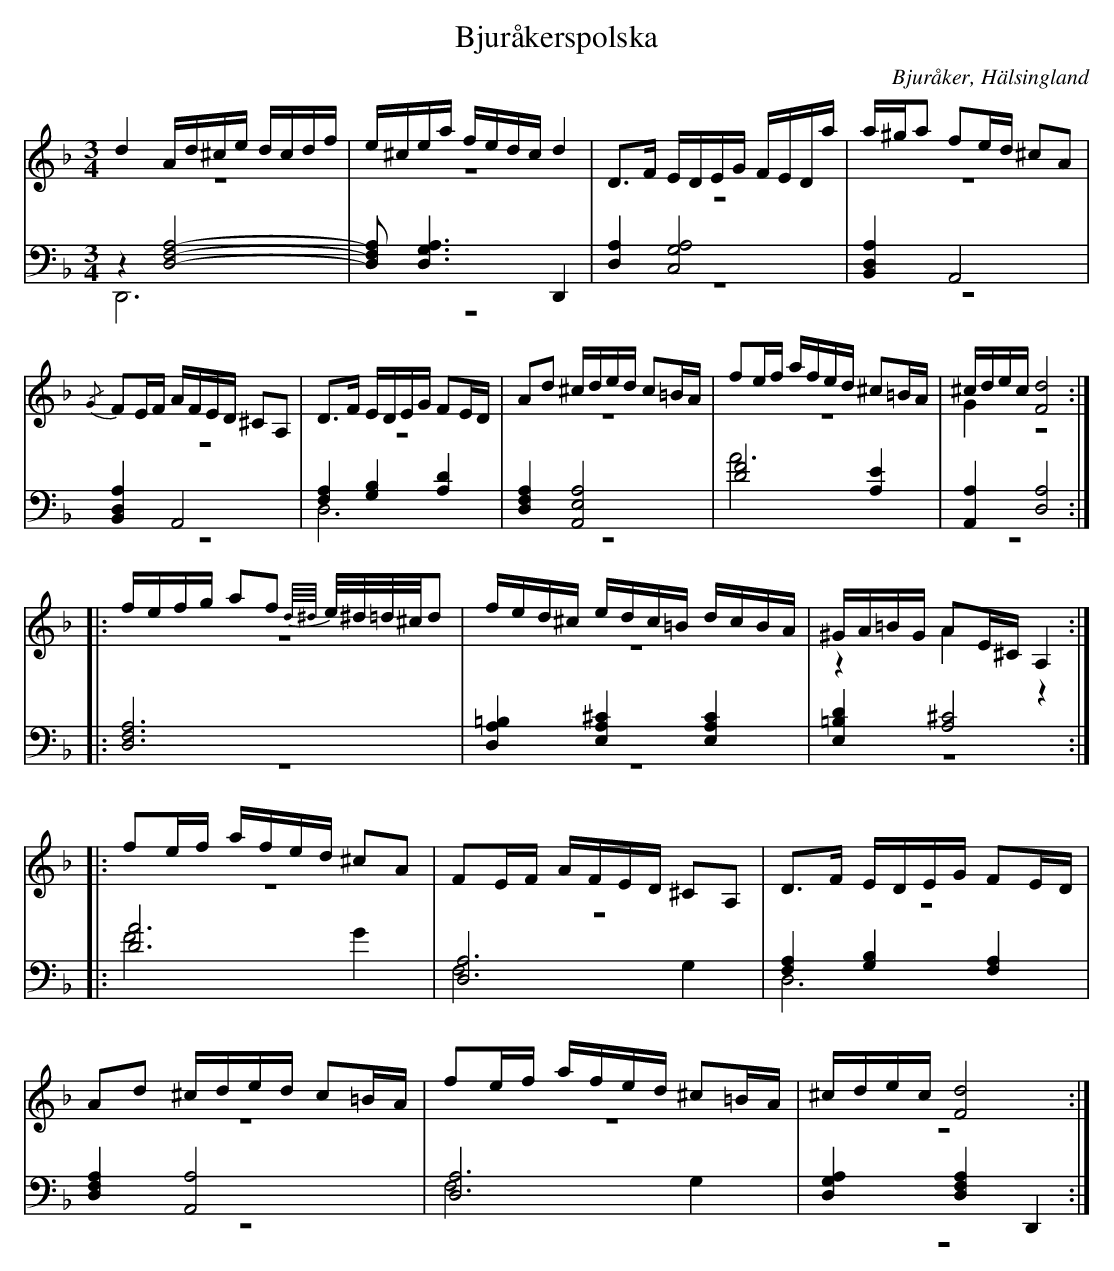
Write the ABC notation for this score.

X:1
T: Bjuråkerspolska
O: Bjuråker, Hälsingland
M: 3/4
L: 1/16
K: Dm
V:1
V:2 merge
V:3
V:4 merge
V:1
d4 Ad^ce dcdf |e^cea fedc d4|D2>F2 EDEG FEDa|a^ga2 f2ed ^c2A2|
{/G}F2EF AFED ^C2A,2|D2>F2 EDEG F2ED|A2d2 ^cded c2=BA|f2ef afed ^c2=BA|^cdec [F8d8]:|
|:fefg a2f2 {d//^d//}e/^d/=d/^c/d2 |fed^c edc=B dcBA|^GA=BG A2E^C A,4:|
|:f2ef afed ^c2A2|F2EF AFED ^C2A,2|D2>F2 EDEG F2ED|
A2d2 ^cded c2=BA|f2ef afed ^c2=BA|^cdec [F8d8]:|
V:2
z12|z12|z12|z12|
z12|z12|z12|z12|G4 z8:|
|:z12|z12|z4 A4 z4:|
|:z12|z12|z12|
z12|z12|z12:|
V:3 clef=bass
z4 [D,8F,8 A,8]-|[D,2F,2 A,2] [D,6G,6A,6] D,,4|[D,4A,4] [C,8G,8A,8]|[B,,4D,4A,4] A,,8|
[B,,4D,4A,4] A,,8|[F,4A,4] [G,4B,4] [A,4D4]|[D,4F,4A,4] [A,,8E,8A,8]|[D8F8] [A,4E4]|[A,,4A,4] [D,8A,8]:|
|:[D,12F,12A,12]|[D,4A,4=B,4] [E,4A,4^C4] [E,4A,4C4]|[E,4=B,4D4] [A,8^C8]:|
|:[D12A12]|[D,12A,12]|[F,4A,4] [G,4B,4] [F,4A,4]|
[D,4F,4A,4] [A,,8A,8]|[D,12A,12]|[D,4G,4A,4] [D,4F,4A,4] D,,4:|
V:4 clef=bass
D,,12|z12|z12|z12|
z12|D,12|z12|A12|z12:|
|:z12|z12|z12:|
|:F8 G4|F,8 G,4|D,12|
z12|F,8 G,4|z12:|
